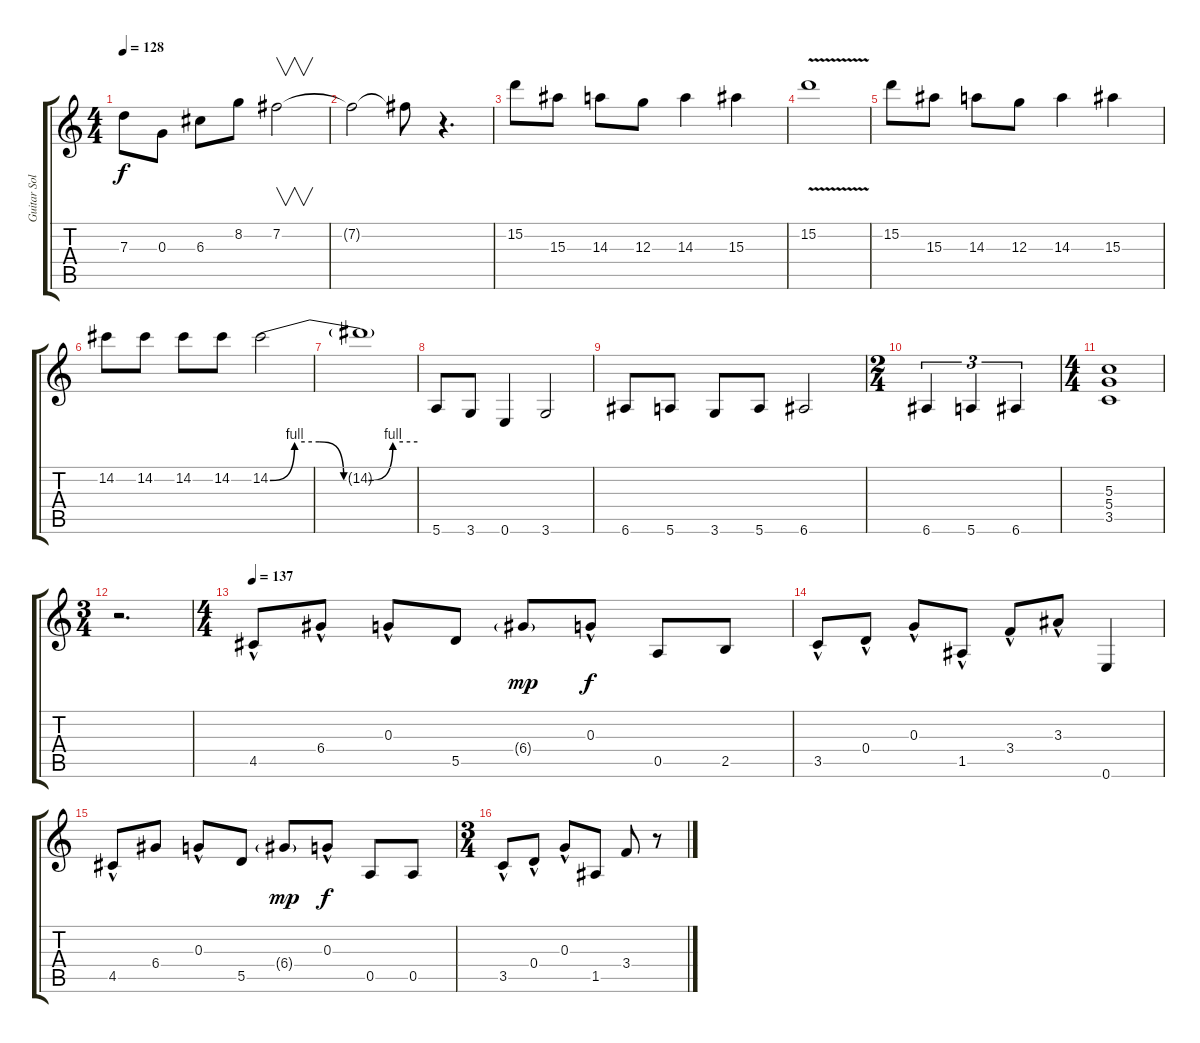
\track ("Guitar Solo" "Guitar Sol") {instrument distortionguitar}
\staff {score tabs}
\tuning (E4 B3 G3 D3 A2 E2) {hide}
\ts (4 4)
\tempo 128
\clef g2
\ks c
7.3.8{dy f} 0.3.8 6.3.8 8.2.8 7.2.2{v} |
7.2{t}.2 7.2{t}.8 r.4{d} |
15.2.8 15.3.8 14.3.8 12.3.8 14.3.4 15.3.4 |
15.2{v}.1 |
15.2.8 15.3.8 14.3.8 12.3.8 14.3.4 15.3.4 |
14.2.8 14.2.8 14.2.8 14.2.8 14.2{be (custom 0 0 10 4 20 4 30 0 40 0 50 4 60 4)}.2 |
14.2{t}.1 |
5.6.8 3.6.8 0.6.4 3.6.2 |
6.6.8 5.6.8 3.6.8 5.6.8 6.6.2 |
\ts (2 4)
6.6.4{tu (3 2)} 5.6.4{tu (3 2)} 6.6.4{tu (3 2)} |
\ts (4 4)
(5.3 5.4 3.5).1 |
\ts (3 4)
r.2{d} |
\ts (4 4)
\tempo 137
4.5{hac}.8{instrument electricguitarclean} 6.4{hac}.8 0.3{hac}.8 5.5.8 6.4{g}.8{dy mp} 0.3{hac}.8{dy f} 0.5.8 2.5.8 |
3.5{hac}.8 0.4{hac}.8 0.3{hac}.8 1.5{hac}.8 3.4{hac}.8 3.3{hac}.8 0.6.4 |
4.5{hac}.8 6.4.8 0.3{hac}.8 5.5.8 6.4{g}.8{dy mp} 0.3{hac}.8{dy f} 0.5.8 0.5.8 |
\ts (3 4)
3.5{hac}.8 0.4{hac}.8 0.3{hac}.8 1.5.8 3.4.8 r.8
